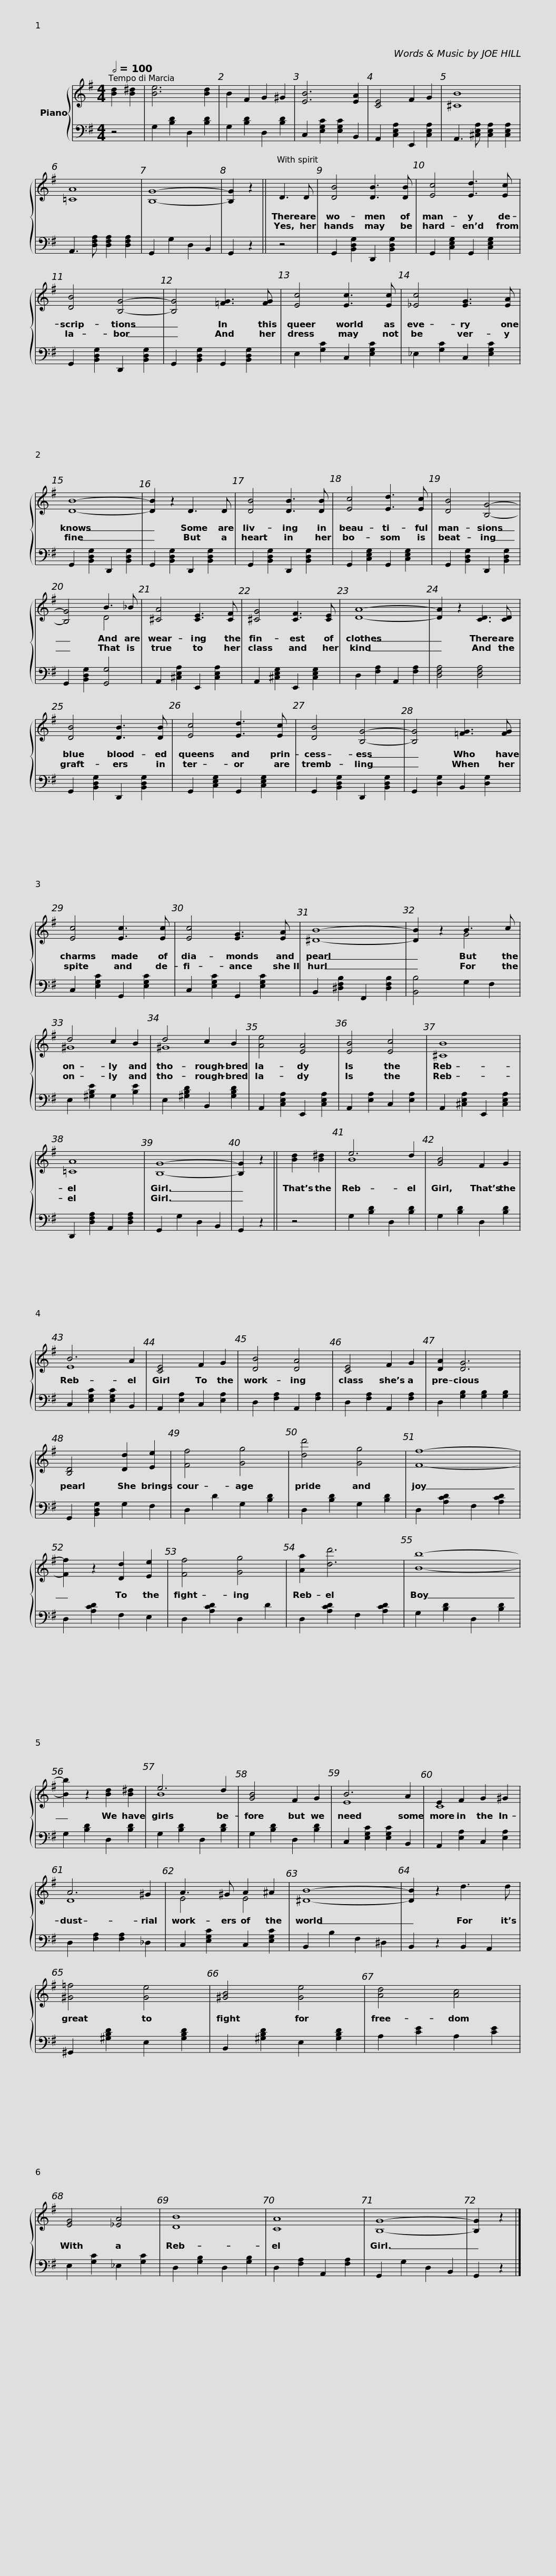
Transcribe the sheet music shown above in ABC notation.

X:1
%%score { ( 1 3 ) | 2 }
L:1/8
Q:1/2=100
M:4/4
I:linebreak $
K:G
V:1 treble
V:3 treble
V:2 bass
V:1
 [Bd]2 [B^d]2 | [Be]6 [Bd]2 | B2 F2 G2 ^G2 | [EB]6 [EA]2 | [CE]4 F2 G2 | %5
 [^CB]8 | [=CA]8 | [B,G]8- | [B,G]2 z2 ||$ D3 D | %10
 [DB]4 [DB]3 [DB] | [Ec]4 [Ed]3 [Ec] | [DB]4 [B,G]4- | [B,G]4 [=FG]3 [FG] | [Ec]4 [Ec]3 [Ec] | %15
 [_Ec]4 [EG]3 [EA] |$ [DB]8- | [DB]2 z2 D3 D | [DB]4 [DB]3 [DB] | [Ec]4 [Ed]3 [Ec] | %20
 [DB]4 [B,G]4- | [B,G]4 B3 _B | [^CA]4 [CE]3 [CF] |$ [^CG]4 [CF]3 [CE] | [DA]8- | %25
 [DA]2 z2 [CD]3 [CD] | [DB]4 [DB]3 [DB] | [Ec]4 [Ed]3 [Ec] | [DB]4 [B,G]4- | [B,G]4 [=FG]3 [FG] |$ %30
 [Ec]4 [Ec]3 [Ec] | [Ec]4 [EG]3 [EA] | [^DB]8- | [DB]2 z2 B3 c | d4 c2 B2 | %35
 d4 c2 B2 |$ [Ae]4 [EA]4 | [EB]4 [Ec]4 | [^CB]8 | [=CA]8 | %40
 [B,G]8- | [B,G]2 z2 ||$ [Bd]2 [B^d]2 | e6 d2 | [GB]4 F2 G2 | %45
 B6 A2 | [CE]4 F2 G2 | [DB]4 [DA]4 |$ [CE]4 F2 G2 | [DA]2 [DG]6 | %50
 [B,D]4 [Dd]2 [Ee]2 | [Ff]4 [Gg]4 | [dd']4 [Gg]4 | [Ff]8- |$ [Ff]2 z2 [Dd]2 [Ee]2 | %55
 [Ff]4 [Gg]4 | [Aa]2 [dd']6 | [Bb]8- | [Bb]2 z2 [Bd]2 [B^d]2 | e6 d2 | %60
 [GB]4 F2 G2 |$ B6 A2 | E2 F2 G2 ^G2 | A6 ^G2 | A3 ^G A2 ^A2 | %65
 [^DB]8- | [DB]2 z2 d3 d | [^G=f]4 [Ge]4 |$ [^GB]4 [Ge]4 | [Ad]4 [Ac]4 | %70
 [EG]4 [_EA]4 | [DB]8 | [CA]8 | [B,G]8- | [B,G]2 z2 |] %75
V:2
 z4 | G,2 [B,D]2 D,2 [B,D]2 | G,2 [B,D]2 D,2 [B,D]2 | C,2 [E,G,C]2 [E,G,C]2 B,,2 | A,,2 [C,E,A,]2 E,,2 [C,E,A,]2 | %5
 A,,3 [^C,E,A,] [C,E,A,]2 [C,E,A,]2 | A,,3 [D,F,A,] [D,F,A,]2 [D,F,A,]2 | G,,2 G,2 D,2 B,,2 | G,,2 z2 ||$ z4 | %10
 G,,2 [B,,D,G,]2 D,,2 [B,,D,G,]2 | G,,2 [C,E,G,]2 G,,2 [C,E,G,]2 | G,,2 [B,,D,G,]2 D,,2 [B,,D,G,]2 | G,,2 [B,,D,G,]2 G,,2 [B,,D,G,]2 | E,2 [G,C]2 C,2 [E,G,C]2 | %15
 _E,2 [G,C]2 C,2 [E,G,C]2 |$ G,,2 [B,,D,G,]2 D,,2 [B,,D,G,]2 | G,,2 [B,,D,G,]2 D,,2 [B,,D,G,]2 | G,,2 [B,,D,G,]2 D,,2 [B,,D,G,]2 | G,,2 [C,E,G,]2 G,,2 [C,E,G,]2 | %20
 G,,2 [B,,D,G,]2 D,,2 [B,,D,G,]2 | G,,2 [B,,D,G,]2 [G,,G,]4 | A,,2 [^C,E,A,]2 E,,2 [C,E,A,]2 |$ A,,2 [^C,E,G,]2 E,,2 [C,E,G,]2 | D,2 [F,A,]2 A,,2 [F,A,]2 | %25
 [D,F,A,]4 [D,F,A,]4 | G,,2 [B,,D,G,]2 D,,2 [B,,D,G,]2 | G,,2 [C,E,G,]2 G,,2 [C,E,G,]2 | G,,2 [B,,D,G,]2 D,,2 [B,,D,G,]2 | G,,2 [D,G,]2 B,,2 [D,G,]2 |$ %30
 C,2 [E,G,C]2 G,,2 [E,G,C]2 | C,2 [E,G,C]2 G,,2 [E,G,C]2 | B,,2 [^D,F,B,]2 F,,2 [D,F,B,]2 | [B,,B,]4 G,2 F,2 | E,2 [^G,B,E]2 G,2 [B,E]2 | %35
 E,2 [^G,B,D]2 B,,2 [G,B,D]2 |$ A,,2 [C,E,A,]2 E,,2 [C,E,A,]2 | A,,2 [E,A,]2 C,2 [E,A,]2 | A,,2 [^C,E,A,]2 E,,2 [C,E,A,]2 | D,,2 [D,F,A,]2 A,,2 [D,F,A,]2 | %40
 G,,2 G,2 D,2 B,,2 | G,,2 z2 ||$ z4 | G,2 [B,D]2 D,2 [B,D]2 | G,2 [B,D]2 D,2 [B,D]2 | %45
 C,2 [E,G,C]2 [E,G,C]2 B,,2 | A,,2 [E,A,]2 C,2 [E,A,]2 | D,2 [F,A,]2 A,,2 [F,A,]2 |$ D,2 [F,A,]2 A,,2 [F,A,]2 | D,2 [G,B,]2 [G,B,]2 [G,B,]2 | %50
 G,,2 [B,,D,G,]2 G,2 F,2 | D,2 D2 G,2 [B,D]2 | D,2 [B,D]2 G,2 [B,D]2 | D,2 [A,CD]2 F,2 [A,CD]2 |$ D,2 [A,CD]2 F,2 E,2 | %55
 D,2 [A,CD]2 D,2 D2 | D,2 [A,CD]2 F,2 [A,CD]2 | G,2 [B,D]2 D,2 [B,D]2 | G,2 [B,D]2 D,2 [B,D]2 | G,2 [B,D]2 D,2 [B,D]2 | %60
 G,2 [B,D]2 D,2 [B,D]2 |$ C,2 [E,G,C]2 [E,G,C]2 B,,2 | A,,2 [E,A,]2 C,2 [E,A,]2 | D,2 [F,A,]2 [F,A,]2 _D,2 | C,2 [E,G,C]2 C,2 [E,G,C]2 | %65
 B,,2 B,2 F,2 ^D,2 | B,,2 z2 B,,2 A,,2 | ^G,,2 [^G,B,D]2 E,2 [G,B,D]2 |$ B,,2 [^G,B,D]2 E,2 [G,B,D]2 | A,2 [CE]2 A,2 [CE]2 | %70
 E,2 [G,C]2 _E,2 [G,C]2 | D,2 [G,B,]2 D,2 [G,B,]2 | D,2 [F,A,]2 A,,2 [F,A,]2 | G,,2 G,2 D,2 B,,2 | G,,2 z2 |] %75
V:3
 x4 | x8 | x8 | x8 | x8 | %5
 x8 | x8 | x8 | x4 ||$ x4 | %10
 x8 | x8 | x8 | x8 | x8 | %15
 x8 |$ x8 | x8 | x8 | x8 | %20
 x8 | x4 D4 | x8 |$ x8 | x8 | %25
 x8 | x8 | x8 | x8 | x8 |$ %30
 x8 | x8 | x8 | x4 G4 | ^G8 | %35
 ^G8 |$ x8 | x8 | x8 | x8 | %40
 x8 | x4 ||$ x4 | B8 | x8 | %45
 E8 | x8 | x8 |$ x8 | x8 | %50
 x8 | x8 | x8 | x8 |$ x8 | %55
 x8 | x8 | x8 | x8 | B8 | %60
 x8 |$ E8 | C8 | D8 | E4 E4 | %65
 x8 | x8 | x8 |$ x8 | x8 | %70
 x8 | x8 | x8 | x8 | x4 |] %75
